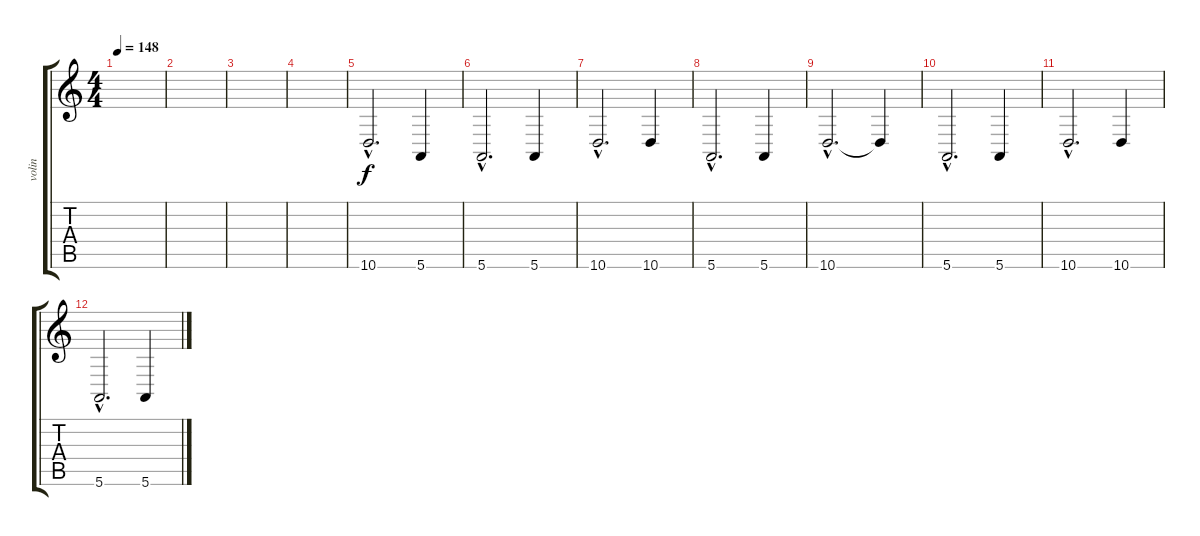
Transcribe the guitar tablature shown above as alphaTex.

\track ("volin" "volin") {instrument violin}
\staff {score tabs}
\tuning (E4 B3 G3 D3 A2 E2) {hide}
\ts (4 4)
\tempo 148
\clef g2
\ks c
|
|
|
|
10.6{hac}.2{d} 5.6.4 |
5.6{hac}.2{d} 5.6.4 |
10.6{hac}.2{d} 10.6.4 |
5.6{hac}.2{d} 5.6.4 |
10.6{hac}.2{d} 10.6{t}.4 |
5.6{hac}.2{d} 5.6.4 |
10.6{hac}.2{d} 10.6.4 |
5.6{hac}.2{d} 5.6.4
